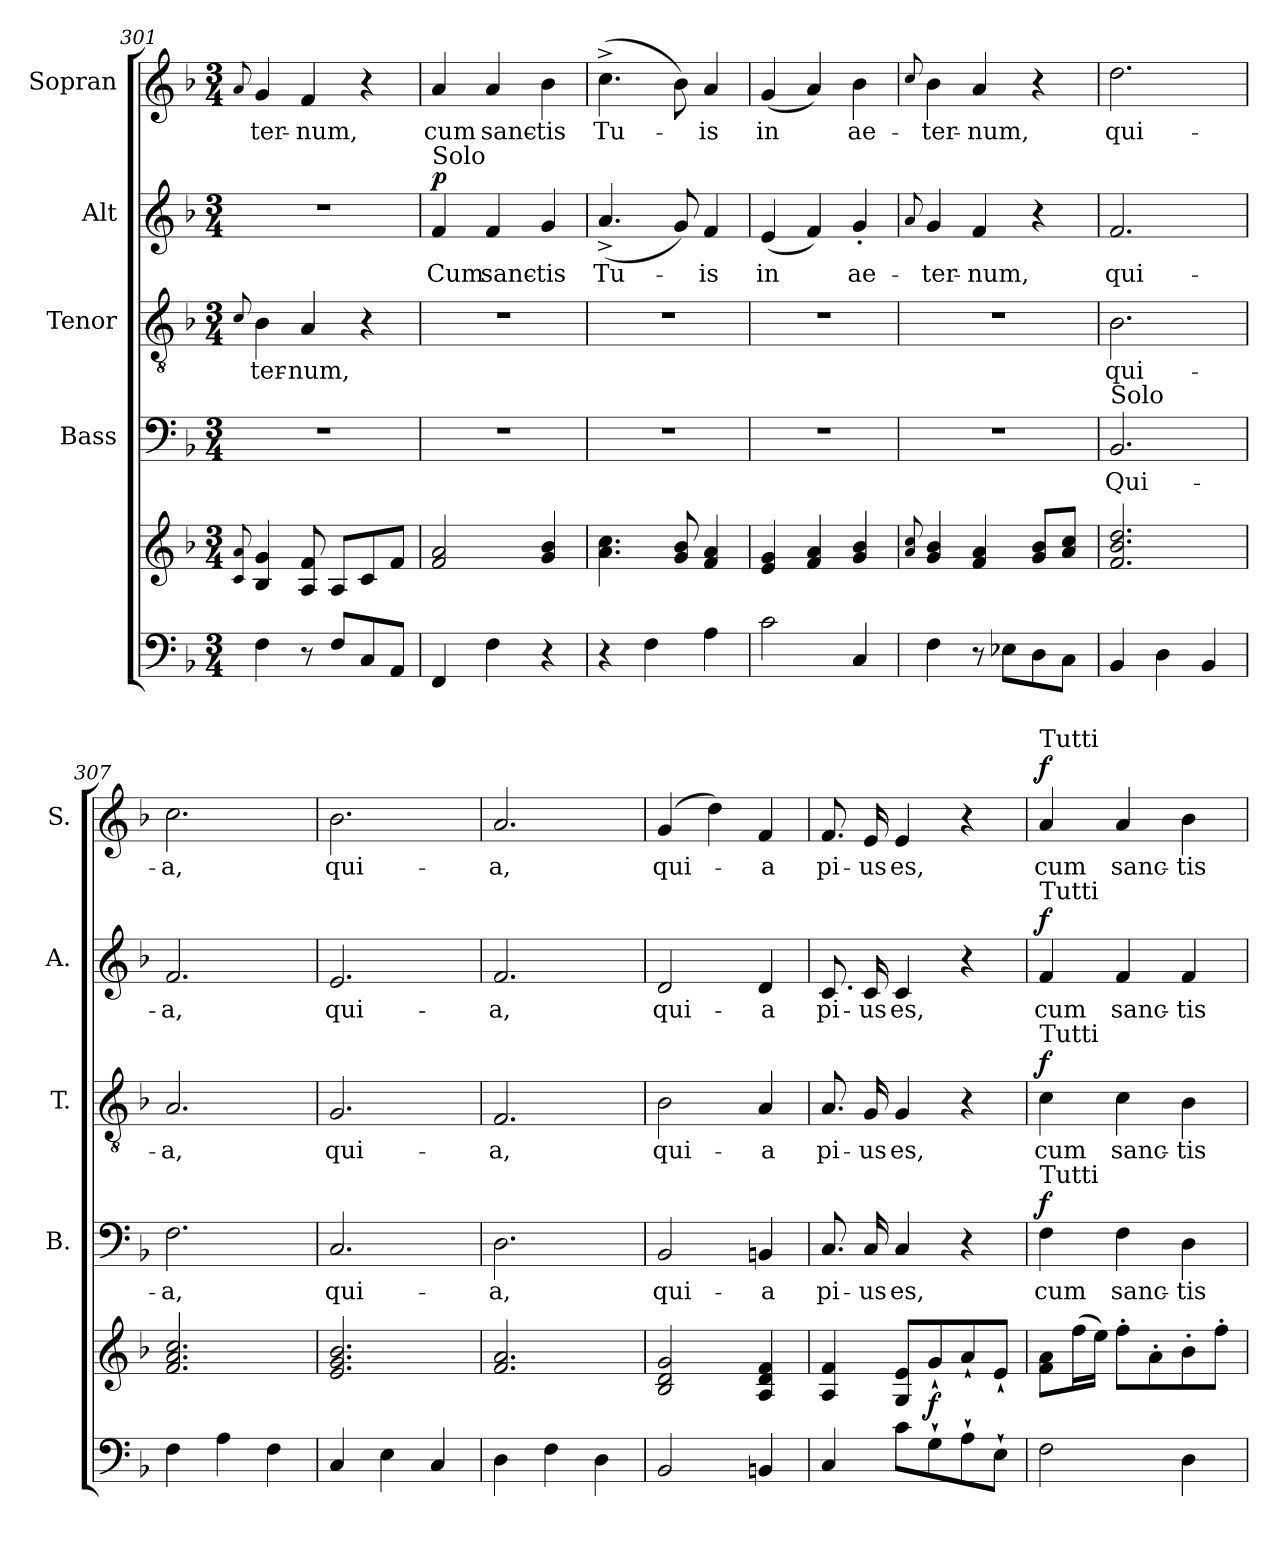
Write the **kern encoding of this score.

**kern	**kern	**dynam	**kern	**text	**dynam	**kern	**text	**dynam	**kern	**text	**dynam	**kern	**text	**dynam
*part5	*part5	*part5	*part4	*part4	*part4	*part3	*part3	*part3	*part2	*part2	*part2	*part1	*part1	*part1
*staff6	*staff5	*staff5/6	*staff4	*staff4	*staff4	*staff3	*staff3	*staff3	*staff2	*staff2	*staff2	*staff1	*staff1	*staff1
*	*	*	*I"Bass	*	*	*I"Tenor	*	*	*I"Alt	*	*	*I"Sopran	*	*
*	*	*	*I'B.	*	*	*I'T.	*	*	*I'A.	*	*	*I'S.	*	*
*clefF4	*clefG2	*	*clefF4	*	*	*clefGv2	*	*	*clefG2	*	*	*clefG2	*	*
*k[b-]	*k[b-]	*	*k[b-]	*	*	*k[b-]	*	*	*k[b-]	*	*	*k[b-]	*	*
*F:	*F:	*	*F:	*	*	*F:	*	*	*F:	*	*	*F:	*	*
*M3/4	*M3/4	*	*M3/4	*	*	*M3/4	*	*	*M3/4	*	*	*M3/4	*	*
=301	=301	=301	=301	=301	=301	=301	=301	=301	=301	=301	=301	=301	=301	=301
.	8qqc/ 8qqa/	.	.	.	.	8qqc/	.	.	.	.	.	8qqa/	.	.
!	!	!	!	!	!	!	!LO:LY:b	!	!	!	!	!	!LO:LY:b	!
4F\	4B-/ 4g/	.	2.r	.	.	4B-\	-ter-	.	2.r	.	.	4g/	-ter-	.
!	!	!	!	!	!	!	!LO:LY:b	!	!	!	!	!	!LO:LY:b	!
8r	8A/ 8f/	.	.	.	.	4A/	-num,	.	.	.	.	4f/	-num,	.
8F/L	8A/L	.	.	.	.	.	.	.	.	.	.	.	.	.
8C/	8c/	.	.	.	.	4r	.	.	.	.	.	4r	.	.
8AA/J	8f/J	.	.	.	.	.	.	.	.	.	.	.	.	.
=302	=302	=302	=302	=302	=302	=302	=302	=302	=302	=302	=302	=302	=302	=302
!	!	!	!	!	!	!	!	!	!LO:TX:a:t=Solo	!	!	!	!	!
!	!	!	!	!	!	!	!	!	!	!LO:LY:b	!LO:DY:a	!	!LO:LY:b	!
4FF/	2f/ 2a/	.	2.r	.	.	2.r	.	.	4f/	Cum	p	4a/	cum	.
!	!	!	!	!	!	!	!	!	!	!LO:LY:b	!	!	!LO:LY:b	!
4F\	.	.	.	.	.	.	.	.	4f/	sanc-	.	4a/	sanc-	.
!	!	!	!	!	!	!	!	!	!	!LO:LY:b	!	!	!LO:LY:b	!
4r	4g/ 4b-/	.	.	.	.	.	.	.	4g/	-tis	.	4b-\	-tis	.
=303	=303	=303	=303	=303	=303	=303	=303	=303	=303	=303	=303	=303	=303	=303
!	!	!	!	!	!	!	!	!	!	!LO:LY:b	!	!	!LO:LY:b	!
4r	4.a\ 4.cc\	.	2.r	.	.	2.r	.	.	(<4.a^>/	Tu-	.	(>4.cc^>\	Tu-	.
4F\	.	.	.	.	.	.	.	.	.	.	.	.	.	.
.	8g/ 8b-/	.	.	.	.	.	.	.	8g/)	.	.	8b-\)	.	.
!	!	!	!	!	!	!	!	!	!	!LO:LY:b	!	!	!LO:LY:b	!
4A\	4f/ 4a/	.	.	.	.	.	.	.	4f/	-is	.	4a/	-is	.
=304	=304	=304	=304	=304	=304	=304	=304	=304	=304	=304	=304	=304	=304	=304
!	!	!	!	!	!	!	!	!	!	!LO:LY:b	!	!	!LO:LY:b	!
2c\	4e/ 4g/	.	2.r	.	.	2.r	.	.	(<4e/	in	.	(<4g/	in	.
.	4f/ 4a/	.	.	.	.	.	.	.	4f/)	.	.	4a/)	.	.
!	!	!	!	!	!	!	!	!	!	!LO:LY:b	!	!	!LO:LY:b	!
4C/	4g/ 4b-/	.	.	.	.	.	.	.	4g'</	ae-	.	4b-\	ae-	.
!!LO:LB:g=z
=305	=305	=305	=305	=305	=305	=305	=305	=305	=305	=305	=305	=305	=305	=305
.	8qqa/ 8qqcc/	.	.	.	.	.	.	.	8qqa/	.	.	8qqcc/	.	.
!	!	!	!	!	!	!	!	!	!	!LO:LY:b	!	!	!LO:LY:b	!
4F\	4g/ 4b-/	.	2.r	.	.	2.r	.	.	4g/	-ter-	.	4b-\	-ter-	.
!	!	!	!	!	!	!	!	!	!	!LO:LY:b	!	!	!LO:LY:b	!
8r	4f/ 4a/	.	.	.	.	.	.	.	4f/	-num,	.	4a/	-num,	.
8E-X\L	.	.	.	.	.	.	.	.	.	.	.	.	.	.
8D\	8g/ 8b-/L	.	.	.	.	.	.	.	4r	.	.	4r	.	.
8C\J	8a/ 8cc/J	.	.	.	.	.	.	.	.	.	.	.	.	.
=306	=306	=306	=306	=306	=306	=306	=306	=306	=306	=306	=306	=306	=306	=306
!	!	!	!LO:TX:a:t=Solo	!	!	!	!	!	!	!	!	!	!	!
!	!	!	!	!LO:LY:b	!	!	!LO:LY:b	!	!	!LO:LY:b	!	!	!LO:LY:b	!
4BB-/	2.f/ 2.b-/ 2.dd/	.	2.BB-/	Qui-	.	2.B-\	qui-	.	2.f/	qui-	.	2.dd\	qui-	.
4D\	.	.	.	.	.	.	.	.	.	.	.	.	.	.
4BB-/	.	.	.	.	.	.	.	.	.	.	.	.	.	.
=307	=307	=307	=307	=307	=307	=307	=307	=307	=307	=307	=307	=307	=307	=307
!	!	!	!	!LO:LY:b	!	!	!LO:LY:b	!	!	!LO:LY:b	!	!	!LO:LY:b	!
4F\	2.f/ 2.a/ 2.cc/	.	2.F\	-a,	.	2.A/	-a,	.	2.f/	-a,	.	2.cc\	-a,	.
4A\	.	.	.	.	.	.	.	.	.	.	.	.	.	.
4F\	.	.	.	.	.	.	.	.	.	.	.	.	.	.
=308	=308	=308	=308	=308	=308	=308	=308	=308	=308	=308	=308	=308	=308	=308
!	!	!	!	!LO:LY:b	!	!	!LO:LY:b	!	!	!LO:LY:b	!	!	!LO:LY:b	!
4C/	2.e/ 2.g/ 2.b-/	.	2.C/	qui-	.	2.G/	qui-	.	2.e/	qui-	.	2.b-\	qui-	.
4E\	.	.	.	.	.	.	.	.	.	.	.	.	.	.
4C/	.	.	.	.	.	.	.	.	.	.	.	.	.	.
=309	=309	=309	=309	=309	=309	=309	=309	=309	=309	=309	=309	=309	=309	=309
!	!	!	!	!LO:LY:b	!	!	!LO:LY:b	!	!	!LO:LY:b	!	!	!LO:LY:b	!
4D\	2.f/ 2.a/	.	2.D\	-a,	.	2.F/	-a,	.	2.f/	-a,	.	2.a/	-a,	.
4F\	.	.	.	.	.	.	.	.	.	.	.	.	.	.
4D\	.	.	.	.	.	.	.	.	.	.	.	.	.	.
=310	=310	=310	=310	=310	=310	=310	=310	=310	=310	=310	=310	=310	=310	=310
!	!	!	!	!LO:LY:b	!	!	!LO:LY:b	!	!	!LO:LY:b	!	!	!LO:LY:b	!
2BB-/	2B-/ 2d/ 2g/	.	2BB-/	qui-	.	2B-\	qui-	.	2d/	qui-	.	(4g/	qui-	.
.	.	.	.	.	.	.	.	.	.	.	.	4dd\)	.	.
!	!	!	!	!LO:LY:b	!	!	!LO:LY:b	!	!	!LO:LY:b	!	!	!LO:LY:b	!
4BBn/	4A/ 4d/ 4f/	.	4BBn/	-a	.	4A/	-a	.	4d/	-a	.	4f/	-a	.
=311	=311	=311	=311	=311	=311	=311	=311	=311	=311	=311	=311	=311	=311	=311
!	!	!	!	!LO:LY:b	!	!	!LO:LY:b	!	!	!LO:LY:b	!	!	!LO:LY:b	!
4C/	4A/ 4f/	.	8.C/	pi-	.	8.A/	pi-	.	8.c/	pi-	.	8.f/	pi-	.
!	!	!	!	!LO:LY:b	!	!	!LO:LY:b	!	!	!LO:LY:b	!	!	!LO:LY:b	!
.	.	.	16C/	-us	.	16G/	-us	.	16c/	-us	.	16e/	-us	.
!	!	!	!	!LO:LY:b	!	!	!LO:LY:b	!	!	!LO:LY:b	!	!	!LO:LY:b	!
8c\L	8G/ 8e/L	.	4C/	es,	.	4G/	es,	.	4c/	es,	.	4e/	es,	.
!	!	!LO:DY:a=2	!	!	!	!	!	!	!	!	!	!	!	!
8G`>\	8g`</	f	.	.	.	.	.	.	.	.	.	.	.	.
8A`>\	8a`</	.	4r	.	.	4r	.	.	4r	.	.	4r	.	.
8E`>\J	8e`</J	.	.	.	.	.	.	.	.	.	.	.	.	.
!!LO:PB:g=z
=312	=312	=312	=312	=312	=312	=312	=312	=312	=312	=312	=312	=312	=312	=312
!	!	!	!	!	!	!	!	!	!	!	!	!LO:TX:a:t=Tutti	!	!
!	!	!	!	!	!	!	!	!	!LO:TX:a:t=Tutti	!	!	!	!	!
!	!	!	!	!	!	!LO:TX:a:t=Tutti	!	!	!	!	!	!	!	!
!	!	!	!LO:TX:a:t=Tutti	!	!	!	!	!	!	!	!	!	!	!
!	!	!	!	!LO:LY:b	!LO:DY:a	!	!LO:LY:b	!LO:DY:a	!	!LO:LY:b	!LO:DY:a	!	!LO:LY:b	!LO:DY:a
2F\	8f\ 8a\L	.	4F\	cum	f	4c\	cum	f	4f/	cum	f	4a/	cum	f
.	(>16ff\L	.	.	.	.	.	.	.	.	.	.	.	.	.
.	16ee\JJ)	.	.	.	.	.	.	.	.	.	.	.	.	.
!	!	!	!	!LO:LY:b	!	!	!LO:LY:b	!	!	!LO:LY:b	!	!	!LO:LY:b	!
.	8ff'>\L	.	4F\	sanc-	.	4c\	sanc-	.	4f/	sanc-	.	4a/	sanc-	.
.	8a'>\	.	.	.	.	.	.	.	.	.	.	.	.	.
!	!	!	!	!LO:LY:b	!	!	!LO:LY:b	!	!	!LO:LY:b	!	!	!LO:LY:b	!
4D\	8b-'>\	.	4D\	-tis	.	4B-\	-tis	.	4f/	-tis	.	4b-\	-tis	.
.	8ff'>\J	.	.	.	.	.	.	.	.	.	.	.	.	.
=	=	=	=	=	=	=	=	=	=	=	=	=	=	=
*-	*-	*-	*-	*-	*-	*-	*-	*-	*-	*-	*-	*-	*-	*-
